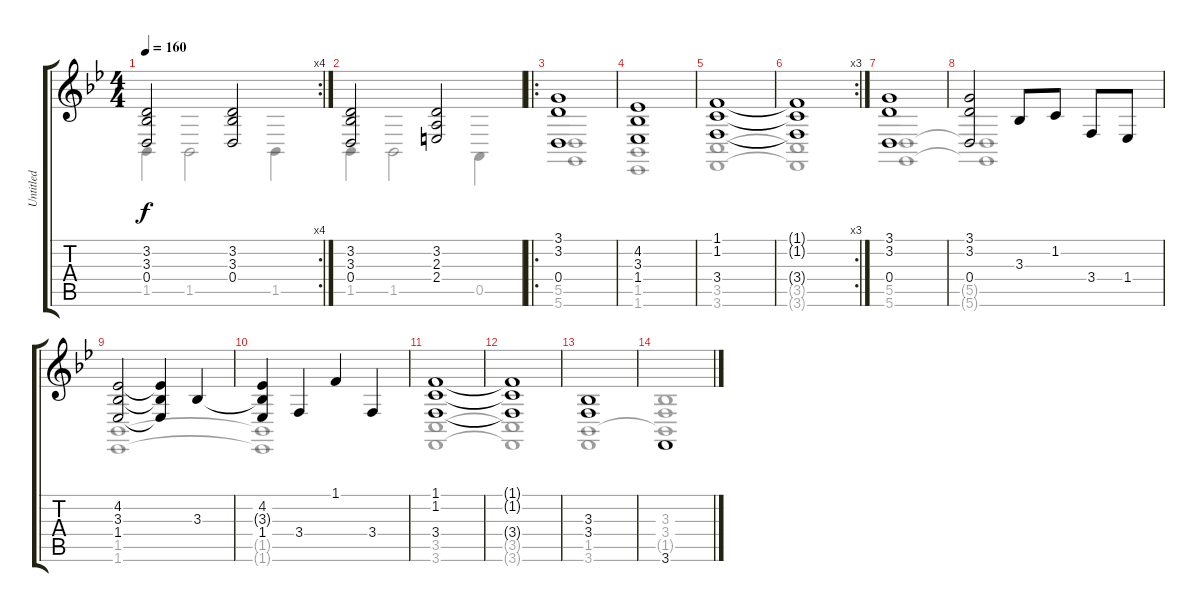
\track ("Untitled" "Untitled") {instrument acousticgrandpiano}
\staff {score tabs}
\tuning (E4 B3 G3 D3 A2 D2) {hide}
\voice
\rc 4
\ts (4 4)
\tempo 160
\clef g2
\ks bb
(3.2 3.3 0.4).2{dy f} (3.2 3.3 0.4).2 |
(3.2 3.3 0.4).2 (3.2 2.3 2.4).2 |
\ro
(3.1 3.2 0.4).1 |
(4.2 3.3 1.4).1 |
(1.1 1.2 3.4).1 |
\rc 3
(1.1{t} 1.2{t} 3.4{t}).1 |
(3.1 3.2 0.4).1 |
(3.1 3.2 0.4).2 3.3.8 1.2.8 3.4.8 1.4.8 |
(4.2 3.3 1.4).2 (4.2{t} 3.3{t} 1.4{t}).4 3.3.4 |
(4.2 3.3{t} 1.4).4 3.4.4 1.1.4 3.4.4 |
(1.1 1.2 3.4).1 |
(1.1{t} 1.2{t} 3.4{t}).1 |
(3.3 3.4).1 |
3.6.1
\voice
\clef g2
\ottava regular
\simile none
\ks bb
1.5.4{dy f} 1.5.2 1.5.4 |
1.5.4 1.5.2 0.5.4 |
(5.5 5.6).1 |
(1.5 1.6).1 |
(3.5 3.6).1 |
(3.5{t} 3.6{t}).1 |
(5.5 5.6).1 |
(5.5{t} 5.6{t}).1 |
(1.5 1.6).1 |
(1.5{t} 1.6{t}).1 |
(3.5 3.6).1 |
(3.5{t} 3.6{t}).1 |
(1.5 3.6).1 |
(3.3 3.4 1.5{t}).1
